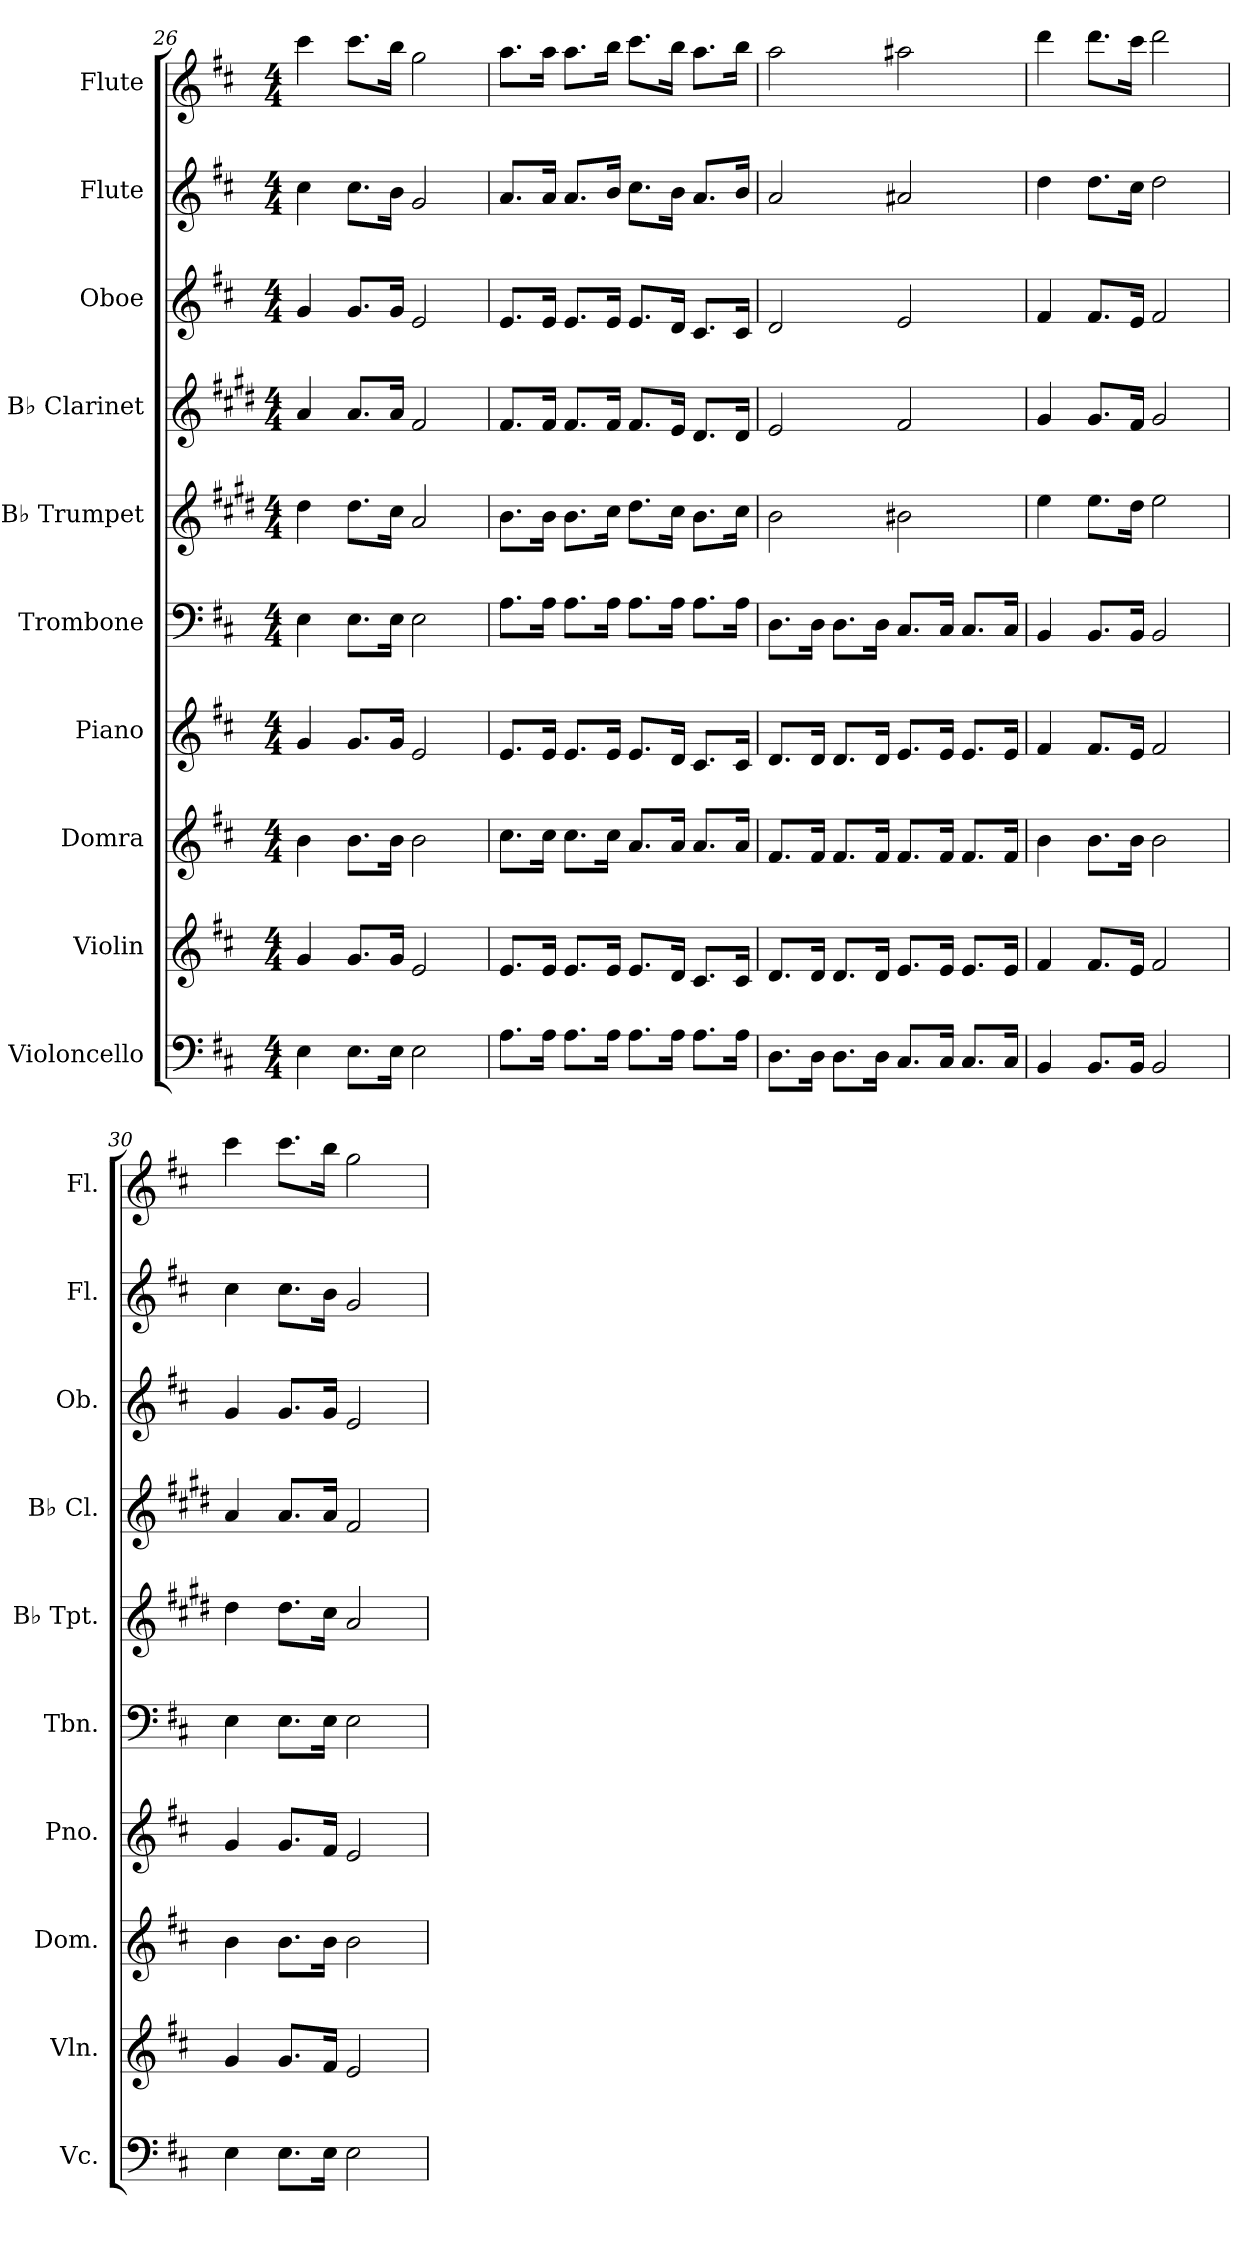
**kern	**kern	**kern	**kern	**kern	**kern	**kern	**kern	**kern	**kern
*part10	*part9	*part8	*part7	*part6	*part5	*part4	*part3	*part2	*part1
*staff10	*staff9	*staff8	*staff7	*staff6	*staff5	*staff4	*staff3	*staff2	*staff1
*I"Violoncello	*I"Violin	*I"Domra	*I"Piano	*I"Trombone	*I"B♭ Trumpet	*I"B♭ Clarinet	*I"Oboe	*I"Flute	*I"Flute
*I'Vc.	*I'Vln.	*I'Dom.	*I'Pno.	*I'Tbn.	*I'B♭ Tpt.	*I'B♭ Cl.	*I'Ob.	*I'Fl.	*I'Fl.
!!LO:PB:g=z
*clefF4	*clefG2	*clefG2	*clefG2	*clefF4	*clefG2	*clefG2	*clefG2	*clefG2	*clefG2
*	*	*	*	*	*ITrd1c2	*ITrd1c2	*	*	*
*k[f#c#]	*k[f#c#]	*k[f#c#]	*k[f#c#]	*k[f#c#]	*k[f#c#]	*k[f#c#]	*k[f#c#]	*k[f#c#]	*k[f#c#]
*M4/4	*M4/4	*M4/4	*M4/4	*M4/4	*M4/4	*M4/4	*M4/4	*M4/4	*M4/4
=26	=26	=26	=26	=26	=26	=26	=26	=26	=26
4E\	4g/	4b\	4g/	4E\	4cc#\	4g/	4g/	4cc#\	4ccc#\
8.E\L	8.g/L	8.b\L	8.g/L	8.E\L	8.cc#\L	8.g/L	8.g/L	8.cc#\L	8.ccc#\L
16E\Jk	16g/Jk	16b\Jk	16g/Jk	16E\Jk	16b\Jk	16g/Jk	16g/Jk	16b\Jk	16bb\Jk
2E\	2e/	2b\	2e/	2E\	2g/	2e/	2e/	2g/	2gg\
=27	=27	=27	=27	=27	=27	=27	=27	=27	=27
8.A\L	8.e/L	8.cc#\L	8.e/L	8.A\L	8.a\L	8.e/L	8.e/L	8.a/L	8.aa\L
16A\Jk	16e/Jk	16cc#\Jk	16e/Jk	16A\Jk	16a\Jk	16e/Jk	16e/Jk	16a/Jk	16aa\Jk
8.A\L	8.e/L	8.cc#\L	8.e/L	8.A\L	8.a\L	8.e/L	8.e/L	8.a/L	8.aa\L
16A\Jk	16e/Jk	16cc#\Jk	16e/Jk	16A\Jk	16b\Jk	16e/Jk	16e/Jk	16b/Jk	16bb\Jk
8.A\L	8.e/L	8.a/L	8.e/L	8.A\L	8.cc#\L	8.e/L	8.e/L	8.cc#\L	8.ccc#\L
16A\Jk	16d/Jk	16a/Jk	16d/Jk	16A\Jk	16b\Jk	16d/Jk	16d/Jk	16b\Jk	16bb\Jk
8.A\L	8.c#/L	8.a/L	8.c#/L	8.A\L	8.a\L	8.c#/L	8.c#/L	8.a/L	8.aa\L
16A\Jk	16c#/Jk	16a/Jk	16c#/Jk	16A\Jk	16b\Jk	16c#/Jk	16c#/Jk	16b/Jk	16bb\Jk
=28	=28	=28	=28	=28	=28	=28	=28	=28	=28
8.D\L	8.d/L	8.f#/L	8.d/L	8.D\L	2a\	2d/	2d/	2a/	2aa\
16D\Jk	16d/Jk	16f#/Jk	16d/Jk	16D\Jk	.	.	.	.	.
8.D\L	8.d/L	8.f#/L	8.d/L	8.D\L	.	.	.	.	.
16D\Jk	16d/Jk	16f#/Jk	16d/Jk	16D\Jk	.	.	.	.	.
8.C#/L	8.e/L	8.f#/L	8.e/L	8.C#/L	2a#X\	2e/	2e/	2a#X/	2aa#X\
16C#/Jk	16e/Jk	16f#/Jk	16e/Jk	16C#/Jk	.	.	.	.	.
8.C#/L	8.e/L	8.f#/L	8.e/L	8.C#/L	.	.	.	.	.
16C#/Jk	16e/Jk	16f#/Jk	16e/Jk	16C#/Jk	.	.	.	.	.
=29	=29	=29	=29	=29	=29	=29	=29	=29	=29
4BB/	4f#/	4b\	4f#/	4BB/	4dd\	4f#/	4f#/	4dd\	4ddd\
8.BB/L	8.f#/L	8.b\L	8.f#/L	8.BB/L	8.dd\L	8.f#/L	8.f#/L	8.dd\L	8.ddd\L
16BB/Jk	16e/Jk	16b\Jk	16e/Jk	16BB/Jk	16cc#\Jk	16e/Jk	16e/Jk	16cc#\Jk	16ccc#\Jk
2BB/	2f#/	2b\	2f#/	2BB/	2dd\	2f#/	2f#/	2dd\	2ddd\
!!LO:PB:g=z
=30	=30	=30	=30	=30	=30	=30	=30	=30	=30
4E\	4g/	4b\	4g/	4E\	4cc#\	4g/	4g/	4cc#\	4ccc#\
8.E\L	8.g/L	8.b\L	8.g/L	8.E\L	8.cc#\L	8.g/L	8.g/L	8.cc#\L	8.ccc#\L
16E\Jk	16f#/Jk	16b\Jk	16f#/Jk	16E\Jk	16b\Jk	16g/Jk	16g/Jk	16b\Jk	16bb\Jk
2E\	2e/	2b\	2e/	2E\	2g/	2e/	2e/	2g/	2gg\
=	=	=	=	=	=	=	=	=	=
*-	*-	*-	*-	*-	*-	*-	*-	*-	*-
